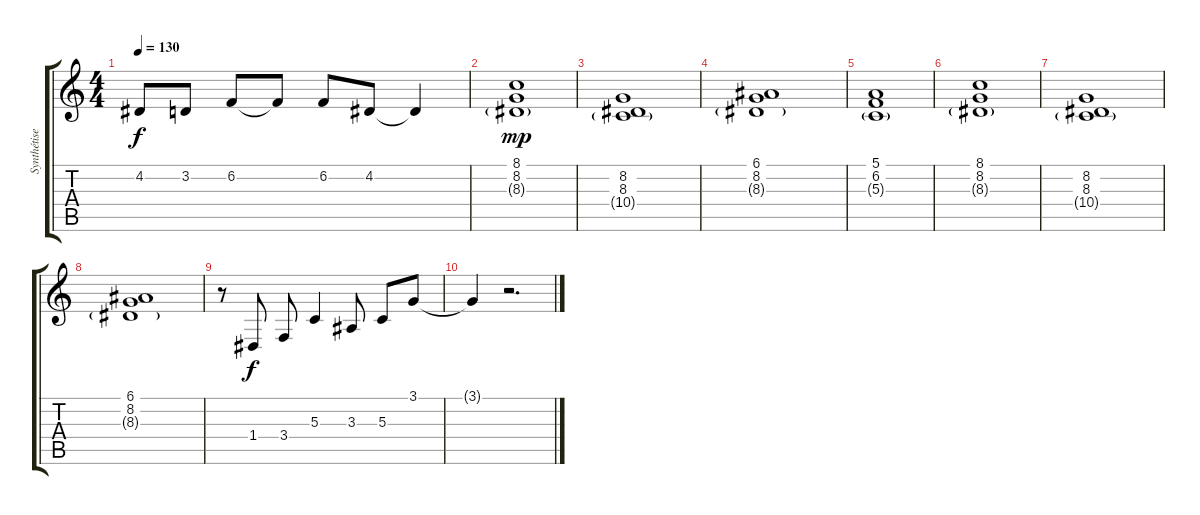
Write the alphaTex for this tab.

\track ("Synthétiseur" "Synthétise") {instrument stringensemble1}
\staff {score tabs}
\tuning (E4 B3 G3 D3 A2 E2) {hide}
\ts (4 4)
\tempo 130
\clef g2
\ks c
4.2{t}.8{dy f} 3.2.8 6.2.8 6.2{t}.8 6.2.8 4.2.8 4.2{t}.4 |
(8.1 8.2 8.3{g}).1{dy mp} |
(8.2 8.3 10.4{g}).1 |
(6.1 8.2 8.3{g}).1 |
(5.1 6.2 5.3{g}).1 |
(8.1 8.2 8.3{g}).1 |
(8.2 8.3 10.4{g}).1 |
(6.1 8.2 8.3{g}).1 |
r.8 1.4.8{dy f} 3.4.8 5.3.4 3.3.8 5.3.8 3.1.8 |
3.1{t}.4 r.2{d}
